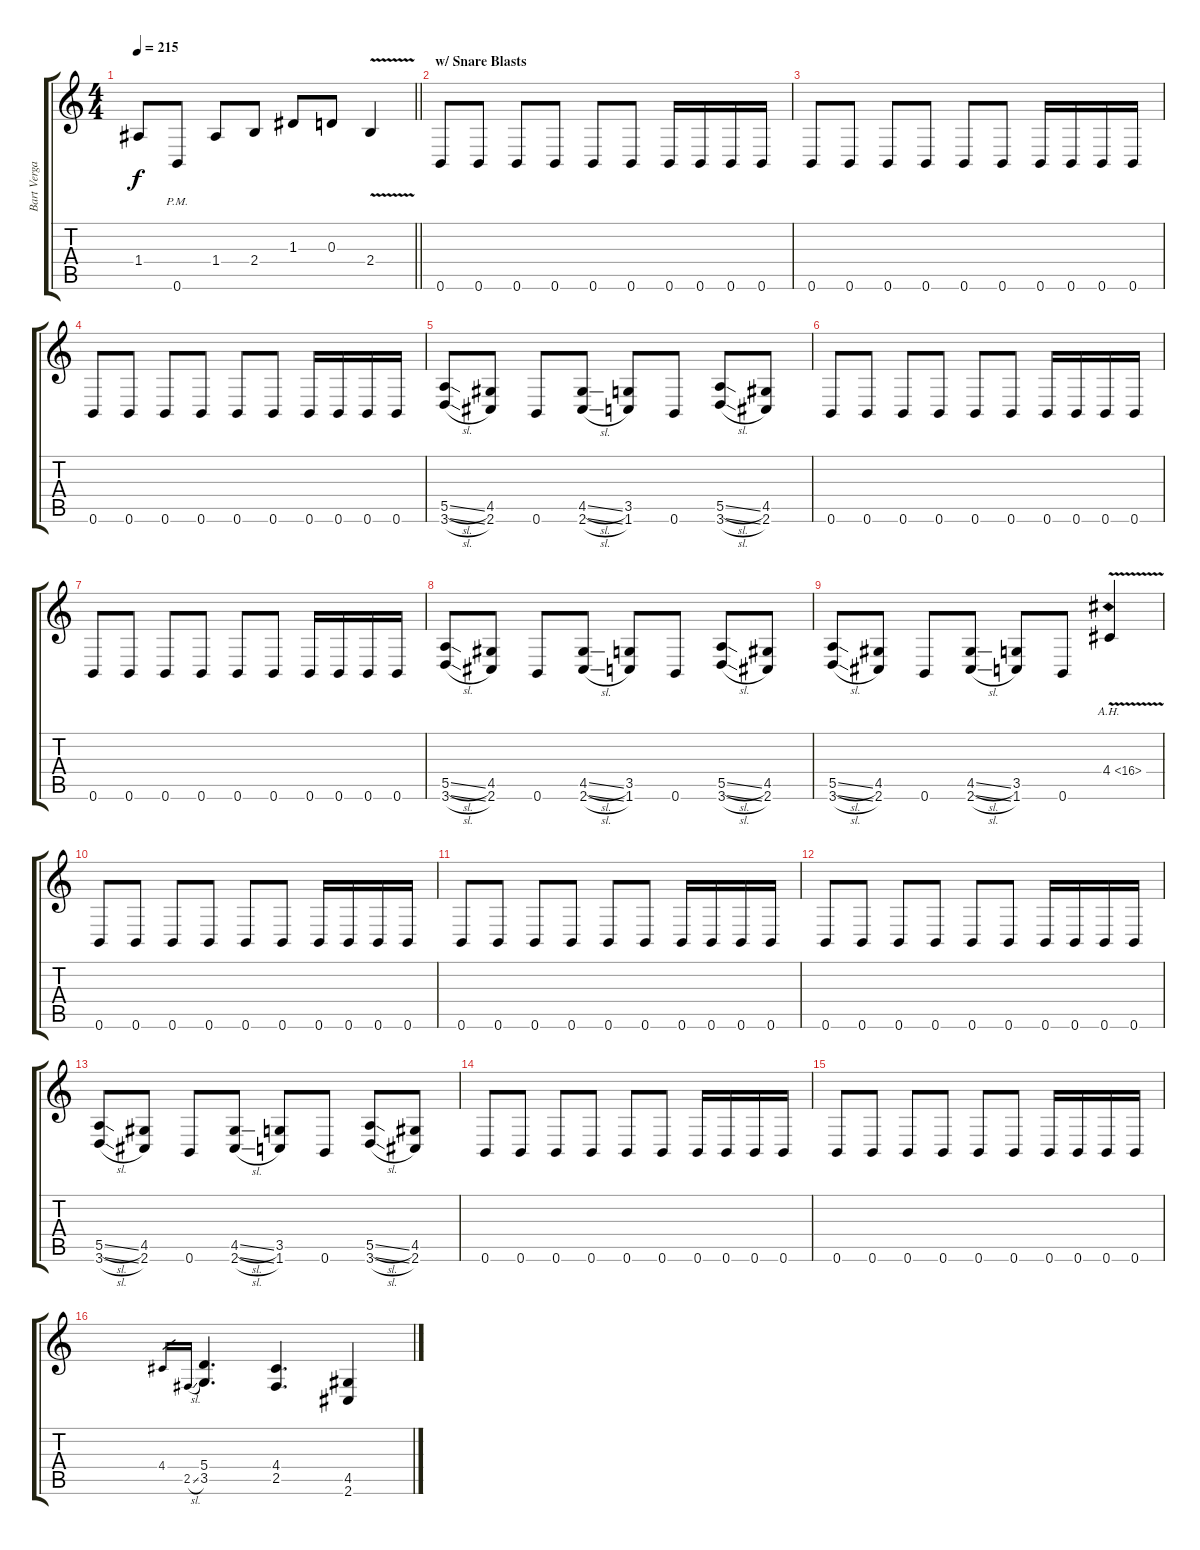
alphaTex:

\track ("Bart Vergaert" "Bart Verga") {instrument distortionguitar}
\staff {score tabs}
\tuning (B3 Gb3 D3 A2 E2 B1) {hide}
\ts (4 4)
\tempo 215
\clef g2
\barLineRight lightlight
\ks c
1.4.8{dy f} 0.6{pm}.8 1.4.8 2.4.8 1.3.8 0.3.8 2.4{v}.4 |
\section ("" "w/ Snare Blasts")
0.6.8 0.6.8 0.6.8 0.6.8 0.6.8 0.6.8 0.6.16 0.6.16 0.6.16 0.6.16 |
0.6.8 0.6.8 0.6.8 0.6.8 0.6.8 0.6.8 0.6.16 0.6.16 0.6.16 0.6.16 |
0.6.8 0.6.8 0.6.8 0.6.8 0.6.8 0.6.8 0.6.16 0.6.16 0.6.16 0.6.16 |
(5.5{sl} 3.6{sl}).8 (4.5 2.6).8 0.6.8 (4.5{sl} 2.6{sl}).8 (3.5 1.6).8 0.6.8 (5.5{sl} 3.6{sl}).8 (4.5 2.6).8 |
0.6.8 0.6.8 0.6.8 0.6.8 0.6.8 0.6.8 0.6.16 0.6.16 0.6.16 0.6.16 |
0.6.8 0.6.8 0.6.8 0.6.8 0.6.8 0.6.8 0.6.16 0.6.16 0.6.16 0.6.16 |
(5.5{sl} 3.6{sl}).8 (4.5 2.6).8 0.6.8 (4.5{sl} 2.6{sl}).8 (3.5 1.6).8 0.6.8 (5.5{sl} 3.6{sl}).8 (4.5 2.6).8 |
(5.5{sl} 3.6{sl}).8 (4.5 2.6).8 0.6.8 (4.5{sl} 2.6{sl}).8 (3.5 1.6).8 0.6.8 4.4{ah 12 v}.4 |
0.6.8 0.6.8 0.6.8 0.6.8 0.6.8 0.6.8 0.6.16 0.6.16 0.6.16 0.6.16 |
0.6.8 0.6.8 0.6.8 0.6.8 0.6.8 0.6.8 0.6.16 0.6.16 0.6.16 0.6.16 |
0.6.8 0.6.8 0.6.8 0.6.8 0.6.8 0.6.8 0.6.16 0.6.16 0.6.16 0.6.16 |
(5.5{sl} 3.6{sl}).8 (4.5 2.6).8 0.6.8 (4.5{sl} 2.6{sl}).8 (3.5 1.6).8 0.6.8 (5.5{sl} 3.6{sl}).8 (4.5 2.6).8 |
0.6.8 0.6.8 0.6.8 0.6.8 0.6.8 0.6.8 0.6.16 0.6.16 0.6.16 0.6.16 |
0.6.8 0.6.8 0.6.8 0.6.8 0.6.8 0.6.8 0.6.16 0.6.16 0.6.16 0.6.16 |
4.4.16{gr} 2.5{sl}.16{gr} (5.4 3.5).4{d} (4.4 2.5).4{d} (4.5 2.6).4
